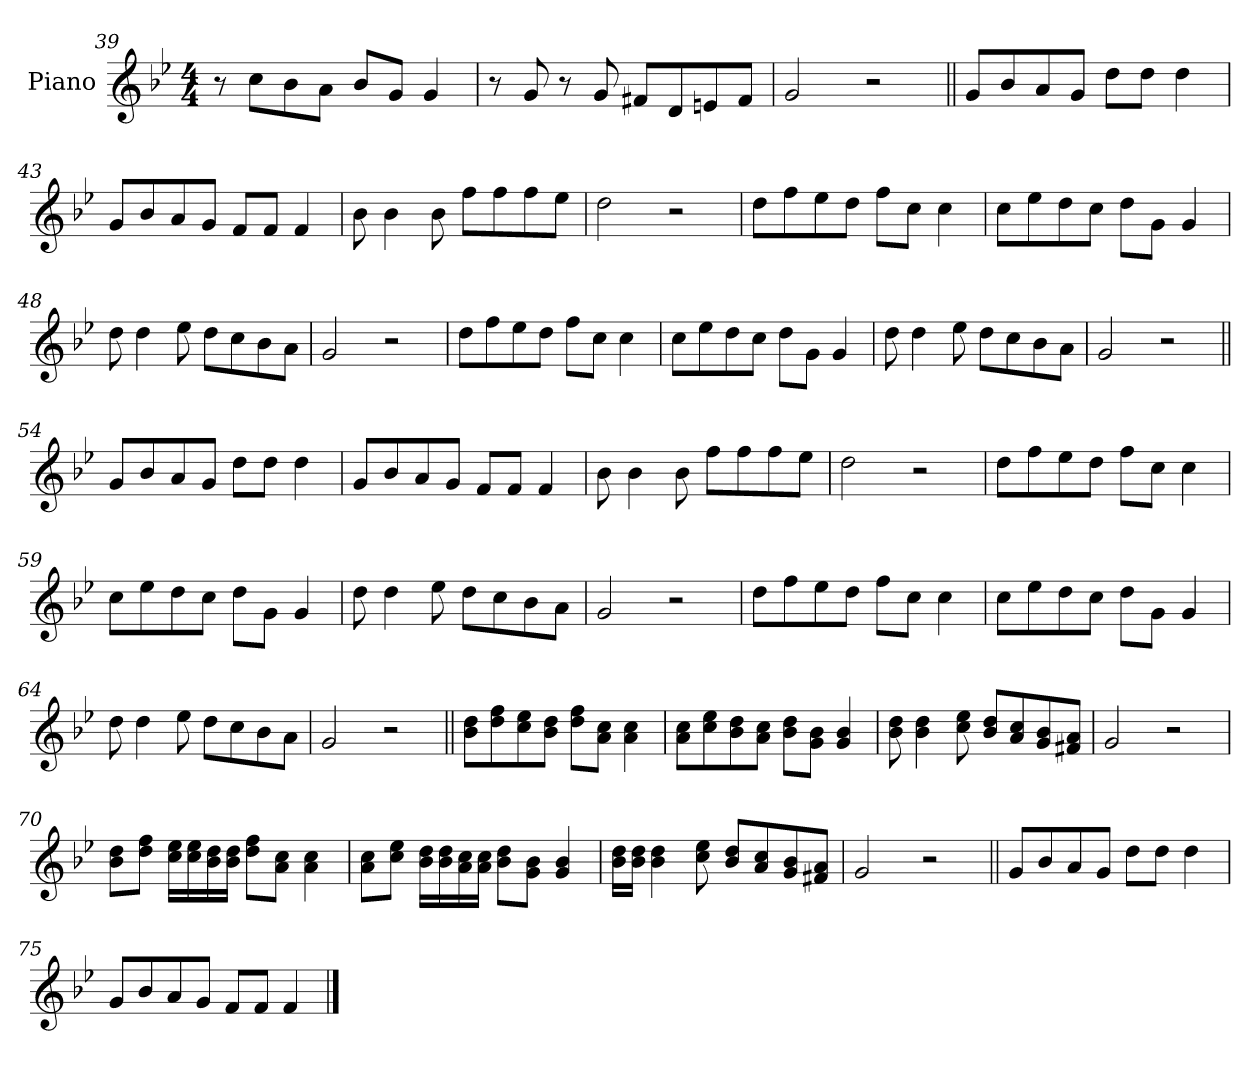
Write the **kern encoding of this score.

**kern
*part1
*staff1
*I"Piano
*I'Pno.
*clefG2
*k[b-e-]
*M4/4
=39
8r
8ccL
8b-
8aJ
8b-L
8gJ
4g
=40
8r
8g
8r
8g
8f#XL
8d
8en
8f#J
=41
2g
2r
=42||
8gL
8b-
8a
8gJ
8ddL
8ddJ
4dd
=43
8gL
8b-
8a
8gJ
8fL
8fJ
4f
=44
8b-
4b-
8b-
8ffL
8ff
8ff
8ee-J
=45
2dd
2r
=46
8ddL
8ff
8ee-
8ddJ
8ffL
8ccJ
4cc
=47
8ccL
8ee-
8dd
8ccJ
8ddL
8gJ
4g
=48
8dd
4dd
8ee-
8ddL
8cc
8b-
8aJ
=49
2g
2r
=50
8ddL
8ff
8ee-
8ddJ
8ffL
8ccJ
4cc
=51
8ccL
8ee-
8dd
8ccJ
8ddL
8gJ
4g
=52
8dd
4dd
8ee-
8ddL
8cc
8b-
8aJ
=53
2g
2r
=54||
8gL
8b-
8a
8gJ
8ddL
8ddJ
4dd
=55
8gL
8b-
8a
8gJ
8fL
8fJ
4f
=56
8b-
4b-
8b-
8ffL
8ff
8ff
8ee-J
=57
2dd
2r
=58
8ddL
8ff
8ee-
8ddJ
8ffL
8ccJ
4cc
=59
8ccL
8ee-
8dd
8ccJ
8ddL
8gJ
4g
=60
8dd
4dd
8ee-
8ddL
8cc
8b-
8aJ
=61
2g
2r
=62
8ddL
8ff
8ee-
8ddJ
8ffL
8ccJ
4cc
=63
8ccL
8ee-
8dd
8ccJ
8ddL
8gJ
4g
=64
8dd
4dd
8ee-
8ddL
8cc
8b-
8aJ
=65
2g
2r
=66||
8b- 8ddL
8dd 8ff
8cc 8ee-
8b- 8ddJ
8dd 8ffL
8a 8ccJ
4a 4cc
=67
8a 8ccL
8cc 8ee-
8b- 8dd
8a 8ccJ
8b- 8ddL
8g 8b-J
4g 4b-
=68
8b- 8dd
4b- 4dd
8cc 8ee-
8b- 8ddL
8a 8cc
8g 8b-
8f#X 8aJ
=69
2g
2r
=70
8b- 8ddL
8dd 8ffJ
16cc 16ee-LL
16cc 16ee-
16b- 16dd
16b- 16ddJJ
8dd 8ffL
8a 8ccJ
4a 4cc
=71
8a 8ccL
8cc 8ee-J
16b- 16ddLL
16b- 16dd
16a 16cc
16a 16ccJJ
8b- 8ddL
8g 8b-J
4g 4b-
=72
16b- 16ddLL
16b- 16ddJJ
4b- 4dd
8cc 8ee-
8b- 8ddL
8a 8cc
8g 8b-
8f#X 8aJ
=73
2g
2r
=74||
8gL
8b-
8a
8gJ
8ddL
8ddJ
4dd
=75
8gL
8b-
8a
8gJ
8fL
8fJ
4f
==
*-
